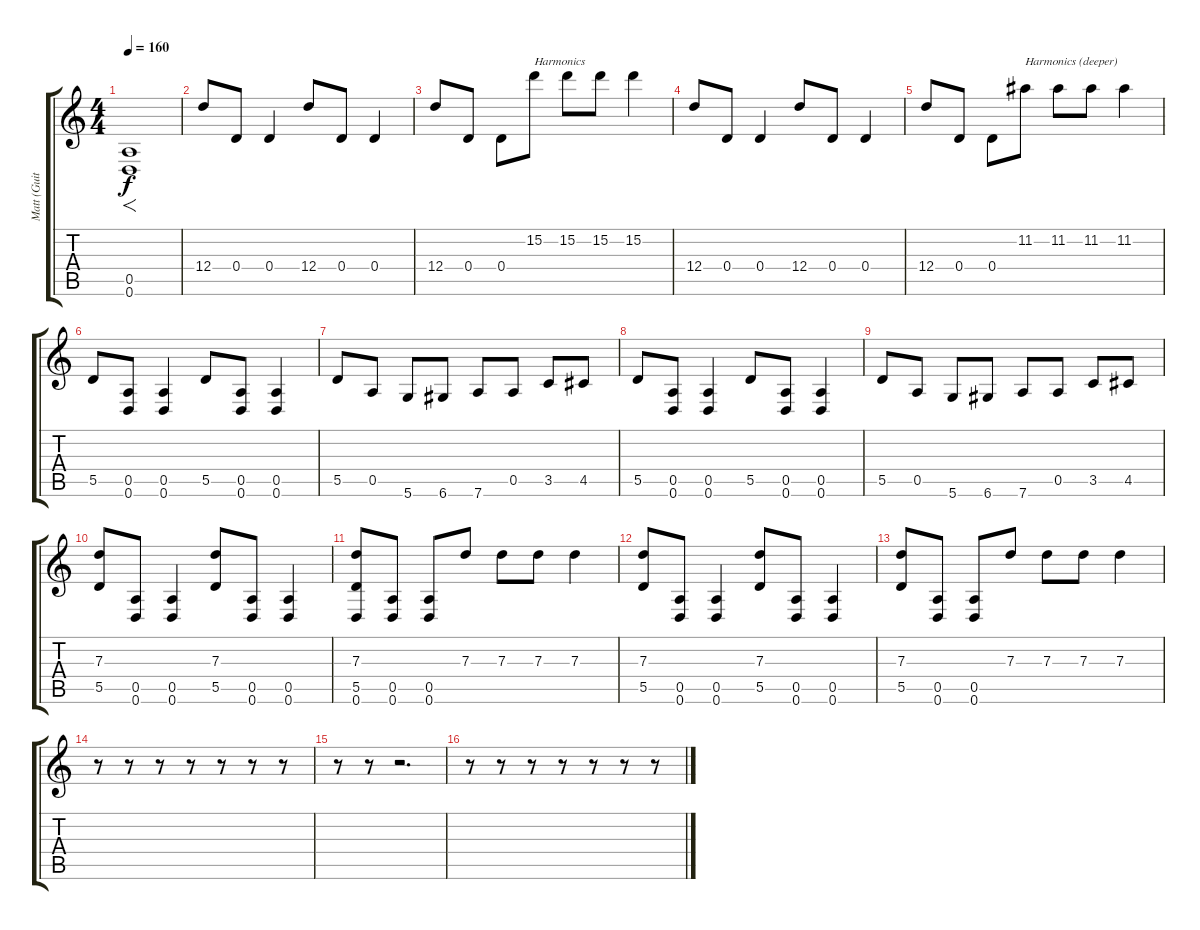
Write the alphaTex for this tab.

\track ("Matt (Guitar)" "Matt (Guit") {instrument distortionguitar}
\staff {score tabs}
\tuning (E4 B3 G3 D3 A2 D2) {hide}
\ts (4 4)
\tempo 160
\clef g2
\ks c
(0.5 0.6).1{f dy f instrument distortionguitar} |
12.4.8 0.4.8 0.4.4 12.4.8 0.4.8 0.4.4 |
12.4.8 0.4.8 0.4.8 15.2.8{txt "Harmonics"} 15.2.8 15.2.8 15.2.4 |
12.4.8 0.4.8 0.4.4 12.4.8 0.4.8 0.4.4 |
12.4.8 0.4.8 0.4.8 11.2.8{txt "Harmonics (deeper)"} 11.2.8 11.2.8 11.2.4 |
5.5.8{balance 2} (0.5 0.6).8 (0.5 0.6).4 5.5.8 (0.5 0.6).8 (0.5 0.6).4 |
5.5.8 0.5.8 5.6.8 6.6.8 7.6.8 0.5.8 3.5.8 4.5.8 |
5.5.8 (0.5 0.6).8 (0.5 0.6).4 5.5.8 (0.5 0.6).8 (0.5 0.6).4 |
5.5.8 0.5.8 5.6.8 6.6.8 7.6.8 0.5.8 3.5.8 4.5.8 |
(7.3 5.5).8 (0.5 0.6).8 (0.5 0.6).4 (7.3 5.5).8 (0.5 0.6).8 (0.5 0.6).4 |
(7.3 5.5 0.6).8 (0.5 0.6).8 (0.5 0.6).8 7.3.8{balance 8} 7.3.8 7.3.8 7.3.4 |
(7.3 5.5).8 (0.5 0.6).8 (0.5 0.6).4 (7.3 5.5).8 (0.5 0.6).8 (0.5 0.6).4 |
(7.3 5.5).8 (0.5 0.6).8 (0.5 0.6).8 7.3.8{balance 8} 7.3.8 7.3.8 7.3.4 |
r.8{volume 16 balance 8} r.8 r.8 r.8 r.8 r.8 r.8 |
r.8 r.8 r.2{d} |
r.8 r.8 r.8 r.8 r.8 r.8 r.8
